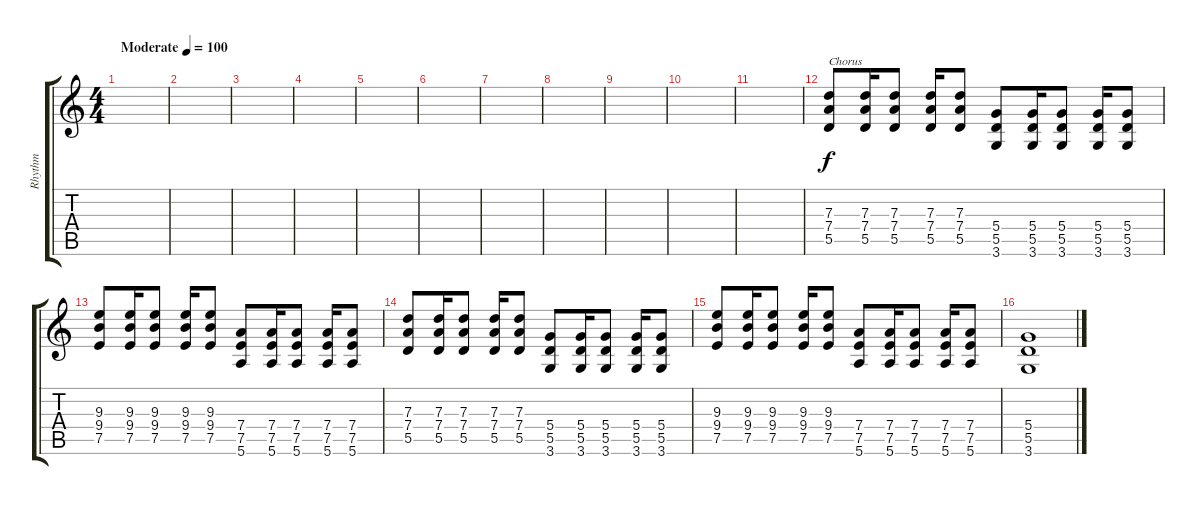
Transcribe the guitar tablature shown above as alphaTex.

\track ("Rhythm" "Rhythm") {instrument distortionguitar}
\staff {score tabs}
\tuning (E4 B3 G3 D3 A2 E2) {hide}
\ts (4 4)
\tempo (100 "Moderate")
\clef g2
\ks c
|
|
|
|
|
|
|
|
|
|
|
(7.3 7.4 5.5).8{txt "Chorus"} (7.3 7.4 5.5).16 (7.3 7.4 5.5).8 (7.3 7.4 5.5).16 (7.3 7.4 5.5).8 (5.4 5.5 3.6).8 (5.4 5.5 3.6).16 (5.4 5.5 3.6).8 (5.4 5.5 3.6).16 (5.4 5.5 3.6).8 |
(9.3 9.4 7.5).8 (9.3 9.4 7.5).16 (9.3 9.4 7.5).8 (9.3 9.4 7.5).16 (9.3 9.4 7.5).8 (7.4 7.5 5.6).8 (7.4 7.5 5.6).16 (7.4 7.5 5.6).8 (7.4 7.5 5.6).16 (7.4 7.5 5.6).8 |
(7.3 7.4 5.5).8 (7.3 7.4 5.5).16 (7.3 7.4 5.5).8 (7.3 7.4 5.5).16 (7.3 7.4 5.5).8 (5.4 5.5 3.6).8 (5.4 5.5 3.6).16 (5.4 5.5 3.6).8 (5.4 5.5 3.6).16 (5.4 5.5 3.6).8 |
(9.3 9.4 7.5).8 (9.3 9.4 7.5).16 (9.3 9.4 7.5).8 (9.3 9.4 7.5).16 (9.3 9.4 7.5).8 (7.4 7.5 5.6).8 (7.4 7.5 5.6).16 (7.4 7.5 5.6).8 (7.4 7.5 5.6).16 (7.4 7.5 5.6).8 |
(5.4 5.5 3.6).1
